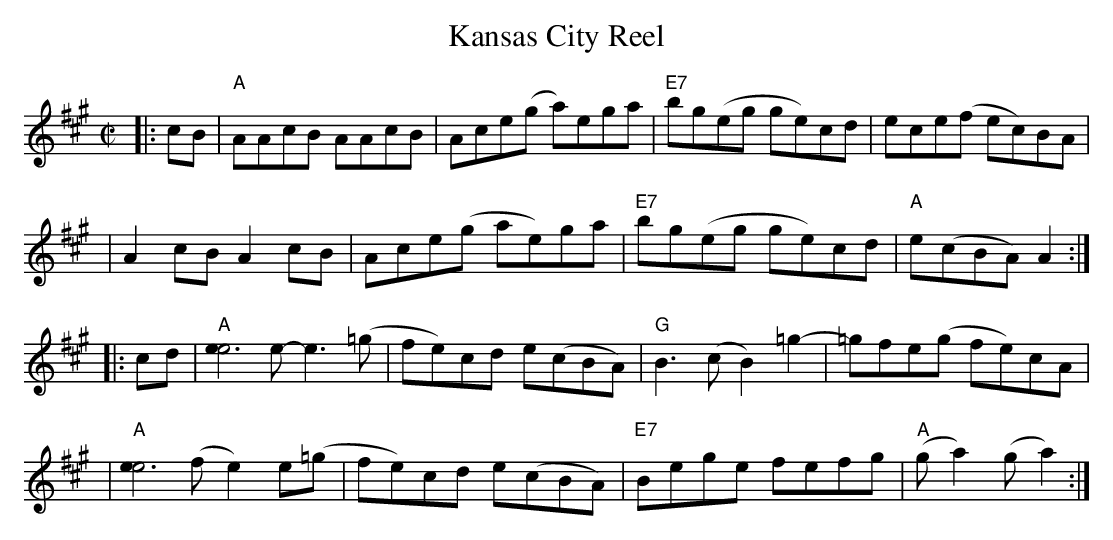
X:1
T: Kansas City Reel
M: C|
L: 1/8
K: A
|: cB \
| "A"AAkcB AAkcB | Acke(g a)ekga | "E7"bkg(eg ge)kcd |    ecke(f  ec)kBA |
|    A2kcB A2kcB | Acke(g ae)kga | "E7"bg(keg ge)kcd | "A"e(ckBA) kA2 :|
|: cd \
| "A"[e3e4]e- e3(=g | fe)kcd e(cBA) | "G"B3(c B2)=g2- | =gfke(g fe)kcA |
| "A"[e3e4](f e2)e(=g | fe)kcd e(ckBA) | "E7"Bekge fekfg | "A"(ga2)(g a2) :|
